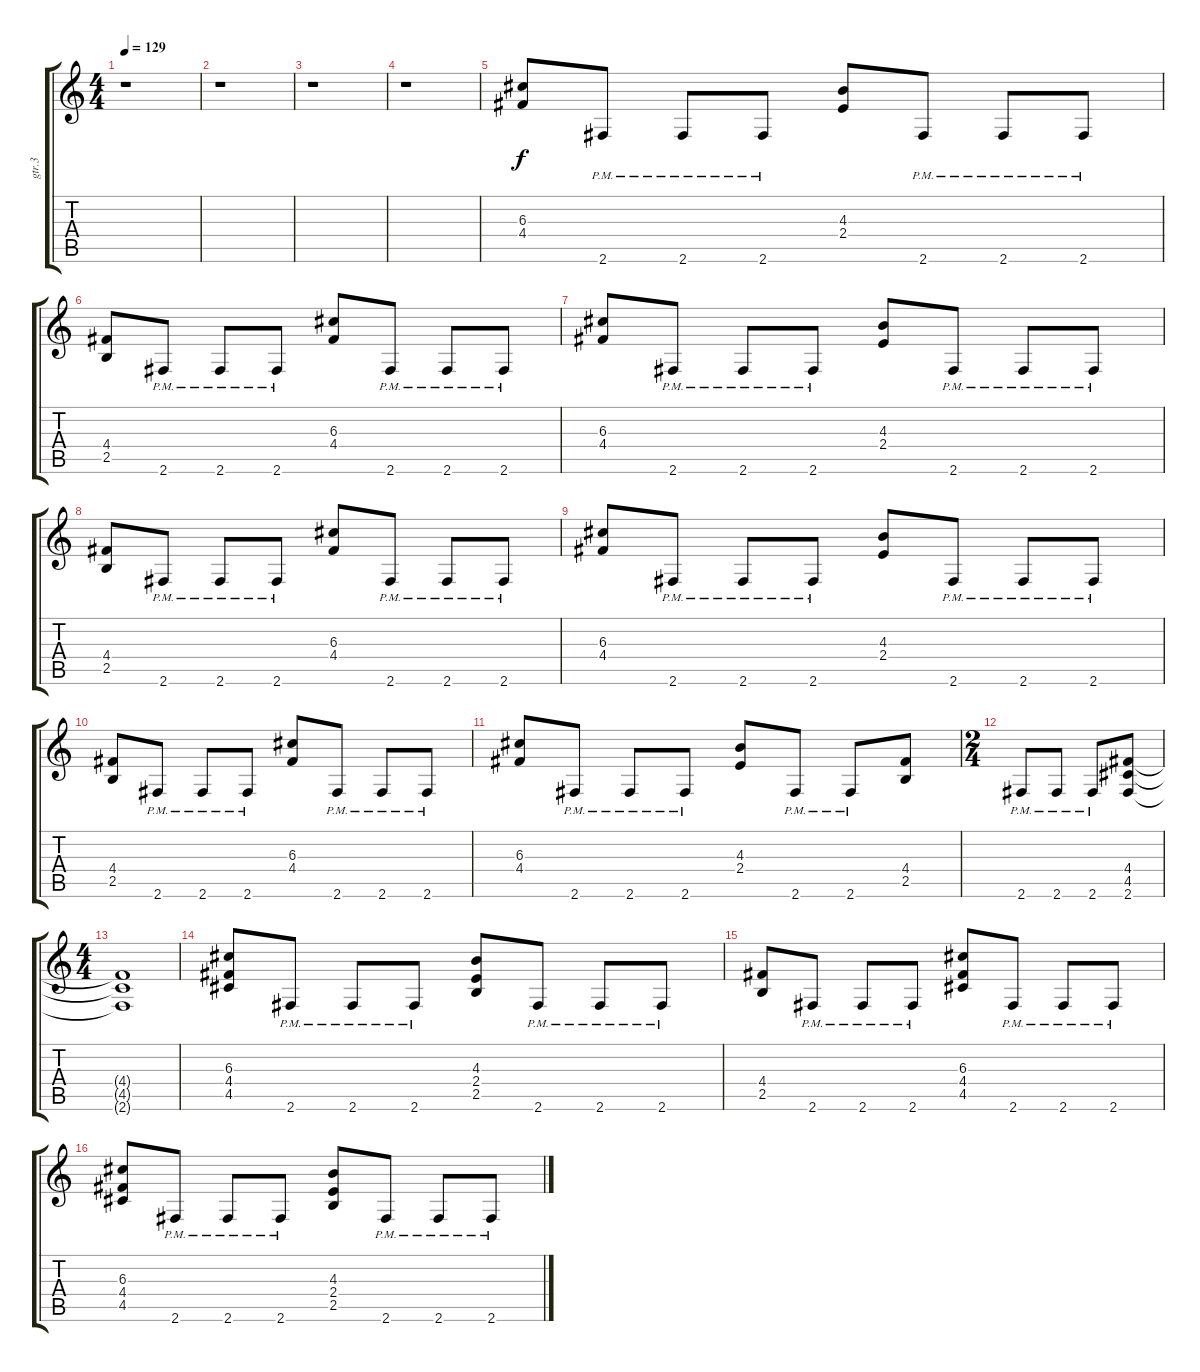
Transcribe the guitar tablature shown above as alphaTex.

\track ("gtr.3" "gtr.3") {instrument overdrivenguitar}
\staff {score tabs}
\tuning (E4 B3 G3 D3 A2 E2) {hide}
\ts (4 4)
\tempo 129
\clef g2
\ks c
r.1{dy f instrument overdrivenguitar} |
r.1 |
r.1 |
r.1 |
(6.3 4.4).8 2.6{pm}.8 2.6{pm}.8 2.6{pm}.8 (4.3 2.4).8 2.6{pm}.8 2.6{pm}.8 2.6{pm}.8 |
(4.4 2.5).8 2.6{pm}.8 2.6{pm}.8 2.6{pm}.8 (6.3 4.4).8 2.6{pm}.8 2.6{pm}.8 2.6{pm}.8 |
(6.3 4.4).8 2.6{pm}.8 2.6{pm}.8 2.6{pm}.8 (4.3 2.4).8 2.6{pm}.8 2.6{pm}.8 2.6{pm}.8 |
(4.4 2.5).8 2.6{pm}.8 2.6{pm}.8 2.6{pm}.8 (6.3 4.4).8 2.6{pm}.8 2.6{pm}.8 2.6{pm}.8 |
(6.3 4.4).8 2.6{pm}.8 2.6{pm}.8 2.6{pm}.8 (4.3 2.4).8 2.6{pm}.8 2.6{pm}.8 2.6{pm}.8 |
(4.4 2.5).8 2.6{pm}.8 2.6{pm}.8 2.6{pm}.8 (6.3 4.4).8 2.6{pm}.8 2.6{pm}.8 2.6{pm}.8 |
(6.3 4.4).8 2.6{pm}.8 2.6{pm}.8 2.6{pm}.8 (4.3 2.4).8 2.6{pm}.8 2.6{pm}.8 (4.4 2.5).8 |
\ts (2 4)
2.6{pm}.8 2.6{pm}.8 2.6{pm}.8 (4.4 4.5 2.6).8 |
\ts (4 4)
(4.4{t} 4.5{t} 2.6{t}).1 |
(6.3 4.4 4.5).8 2.6{pm}.8 2.6{pm}.8 2.6{pm}.8 (4.3 2.4 2.5).8 2.6{pm}.8 2.6{pm}.8 2.6{pm}.8 |
(4.4 2.5).8 2.6{pm}.8 2.6{pm}.8 2.6{pm}.8 (6.3 4.4 4.5).8 2.6{pm}.8 2.6{pm}.8 2.6{pm}.8 |
(6.3 4.4 4.5).8 2.6{pm}.8 2.6{pm}.8 2.6{pm}.8 (4.3 2.4 2.5).8 2.6{pm}.8 2.6{pm}.8 2.6{pm}.8
